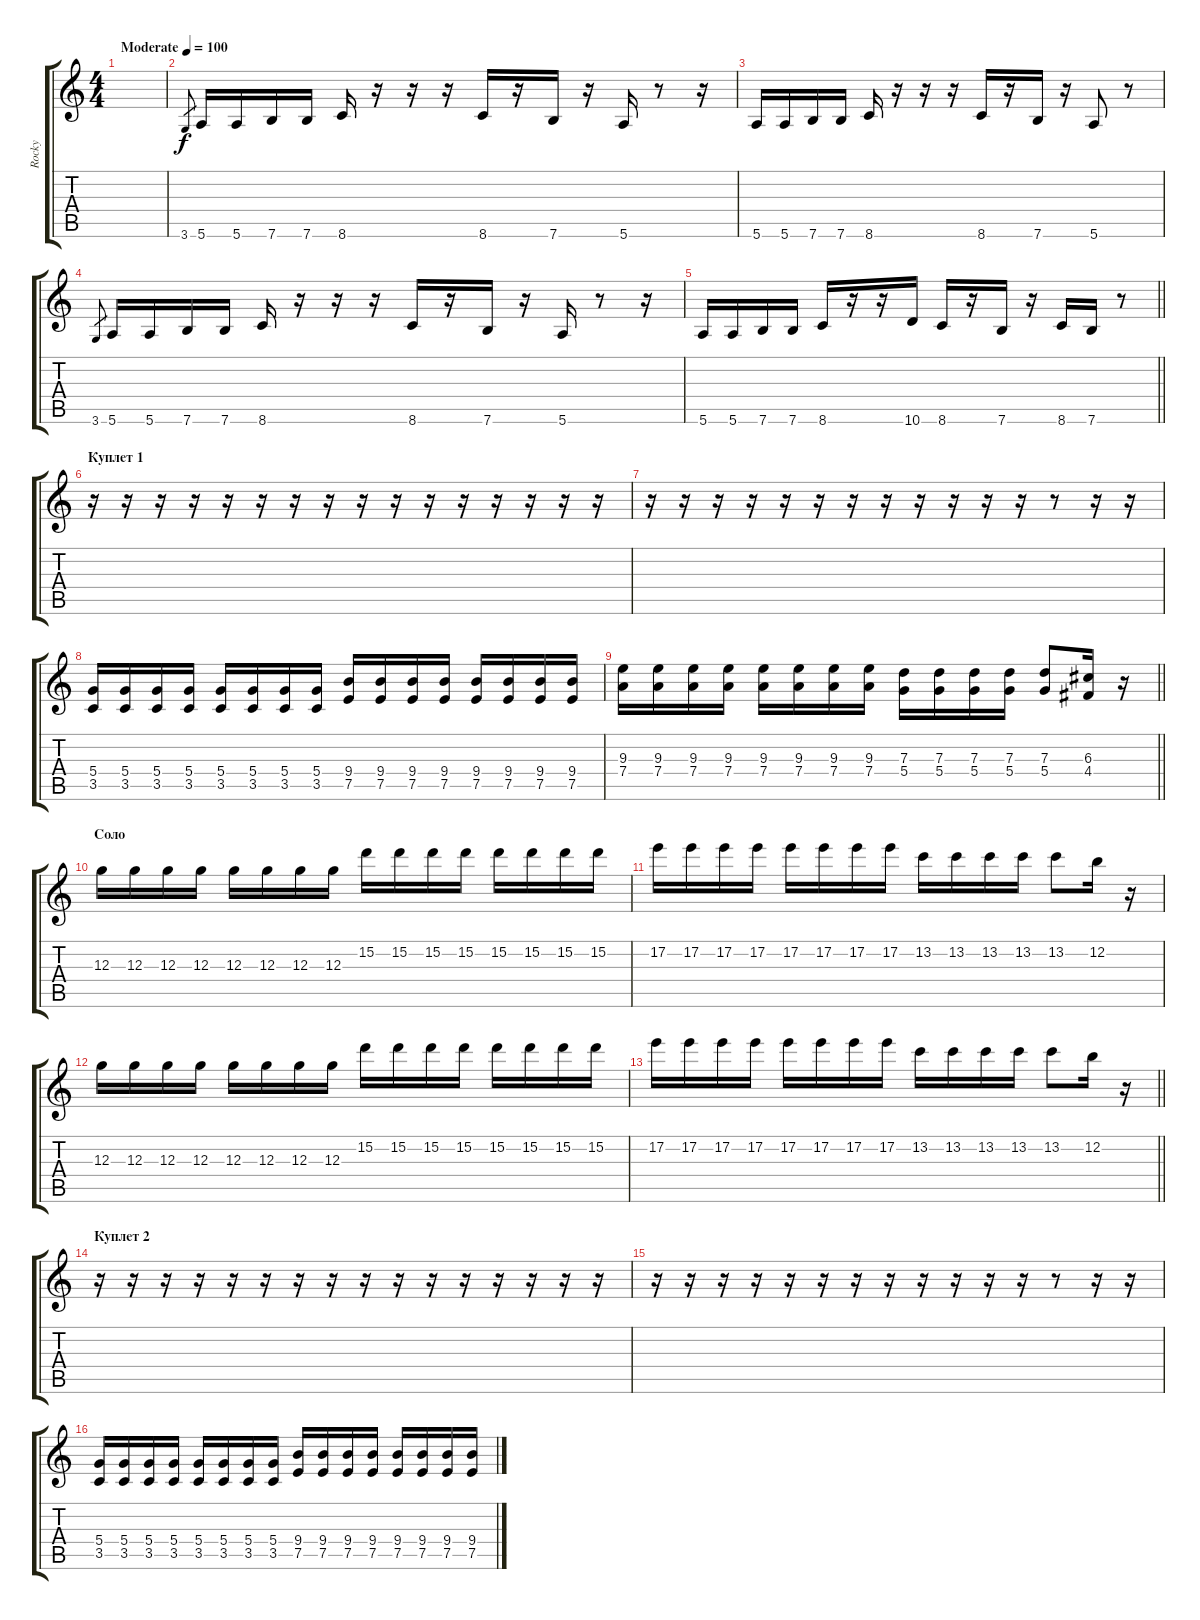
\track ("Rocky" "Rocky") {instrument distortionguitar}
\staff {score tabs}
\tuning (E4 B3 G3 D3 A2 E2) {hide}
\ts (4 4)
\tempo (100 "Moderate")
\clef g2
\ks c
|
3.6.8{gr} 5.6.16 5.6.16 7.6.16 7.6.16 8.6.16 r.16 r.16 r.16 8.6.16 r.16 7.6.16 r.16 5.6.16 r.8 r.16 |
5.6.16 5.6.16 7.6.16 7.6.16 8.6.16 r.16 r.16 r.16 8.6.16 r.16 7.6.16 r.16 5.6.8 r.8 |
3.6.8{gr} 5.6.16 5.6.16 7.6.16 7.6.16 8.6.16 r.16 r.16 r.16 8.6.16 r.16 7.6.16 r.16 5.6.16 r.8 r.16 |
\barLineRight lightlight
5.6.16 5.6.16 7.6.16 7.6.16 8.6.16 r.16 r.16 10.6.16 8.6.16 r.16 7.6.16 r.16 8.6.16 7.6.16 r.8 |
\section ("" "Куплет 1")
r.16{balance 16} r.16 r.16 r.16 r.16 r.16 r.16 r.16 r.16 r.16 r.16 r.16 r.16 r.16 r.16 r.16 |
r.16 r.16 r.16 r.16 r.16 r.16 r.16 r.16 r.16 r.16 r.16 r.16 r.8 r.16 r.16 |
(5.4 3.5).16 (5.4 3.5).16 (5.4 3.5).16 (5.4 3.5).16 (5.4 3.5).16 (5.4 3.5).16 (5.4 3.5).16 (5.4 3.5).16 (9.4 7.5).16 (9.4 7.5).16 (9.4 7.5).16 (9.4 7.5).16 (9.4 7.5).16 (9.4 7.5).16 (9.4 7.5).16 (9.4 7.5).16 |
\barLineRight lightlight
(9.3 7.4).16 (9.3 7.4).16 (9.3 7.4).16 (9.3 7.4).16 (9.3 7.4).16 (9.3 7.4).16 (9.3 7.4).16 (9.3 7.4).16 (7.3 5.4).16 (7.3 5.4).16 (7.3 5.4).16 (7.3 5.4).16 (7.3 5.4).8 (6.3 4.4).16 r.16 |
\section ("" "Соло")
12.3.16 12.3.16 12.3.16 12.3.16 12.3.16 12.3.16 12.3.16 12.3.16 15.2.16 15.2.16 15.2.16 15.2.16 15.2.16 15.2.16 15.2.16 15.2.16 |
17.2.16 17.2.16 17.2.16 17.2.16 17.2.16 17.2.16 17.2.16 17.2.16 13.2.16 13.2.16 13.2.16 13.2.16 13.2.8 12.2.16 r.16 |
12.3.16 12.3.16 12.3.16 12.3.16 12.3.16 12.3.16 12.3.16 12.3.16 15.2.16 15.2.16 15.2.16 15.2.16 15.2.16 15.2.16 15.2.16 15.2.16 |
\barLineRight lightlight
17.2.16 17.2.16 17.2.16 17.2.16 17.2.16 17.2.16 17.2.16 17.2.16 13.2.16 13.2.16 13.2.16 13.2.16 13.2.8 12.2.16 r.16 |
\section ("" "Куплет 2")
r.16 r.16 r.16 r.16 r.16 r.16 r.16 r.16 r.16 r.16 r.16 r.16 r.16 r.16 r.16 r.16 |
r.16 r.16 r.16 r.16 r.16 r.16 r.16 r.16 r.16 r.16 r.16 r.16 r.8 r.16 r.16 |
(5.4 3.5).16 (5.4 3.5).16 (5.4 3.5).16 (5.4 3.5).16 (5.4 3.5).16 (5.4 3.5).16 (5.4 3.5).16 (5.4 3.5).16 (9.4 7.5).16 (9.4 7.5).16 (9.4 7.5).16 (9.4 7.5).16 (9.4 7.5).16 (9.4 7.5).16 (9.4 7.5).16 (9.4 7.5).16
